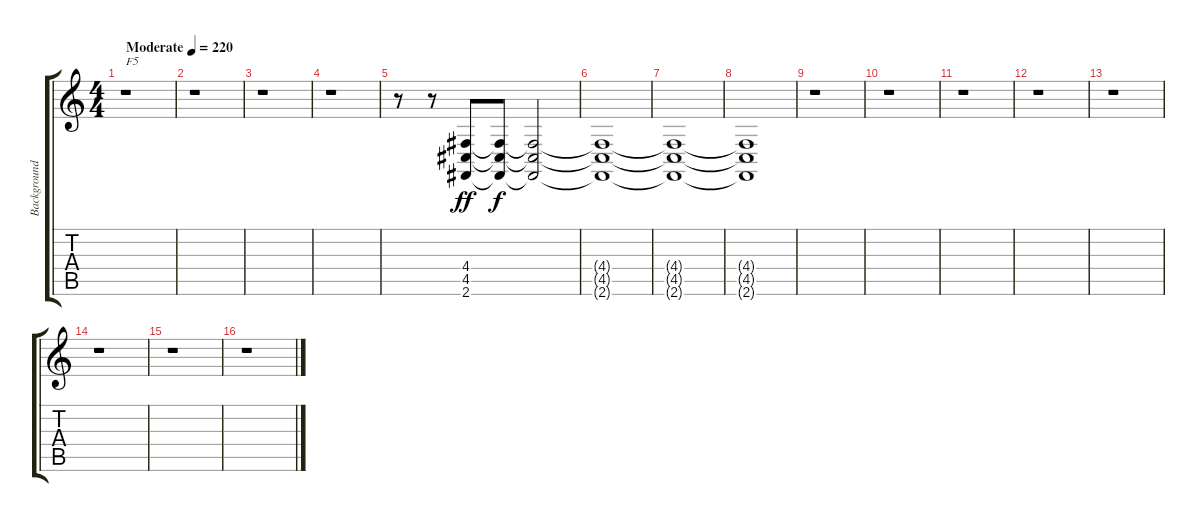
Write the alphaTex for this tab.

\track ("Background" "Background") {instrument frenchhorn}
\staff {score tabs}
\tuning (E4 B3 G3 D3 A2 E2) {hide}
\ts (4 4)
\tempo (220 "Moderate")
\clef g2
\ks c
r.1{txt "F5" dy ff instrument frenchhorn} |
r.1 |
r.1 |
r.1 |
r.8 r.8{volume 7} (4.4 4.5 2.6).8{volume 16} (4.4{t} 4.5{t} 2.6{t}).8{dy f} (4.4{t} 4.5{t} 2.6{t}).2 |
(4.4{t} 4.5{t} 2.6{t}).1 |
(4.4{t} 4.5{t} 2.6{t}).1 |
(4.4{t} 4.5{t} 2.6{t}).1 |
r.1 |
r.1 |
r.1 |
r.1 |
r.1 |
r.1 |
r.1 |
r.1
